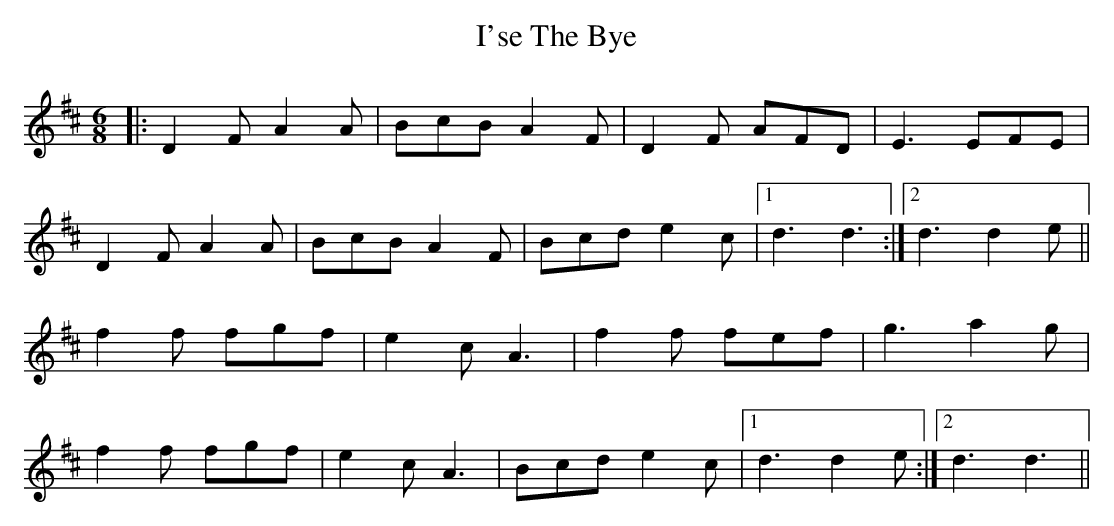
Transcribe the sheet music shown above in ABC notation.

X:1
T: I'se The Bye
M: 6/8
L: 1/8
K: Dmaj
|:D2F A2A|BcB A2F|D2F AFD|E3 EFE|
D2F A2A|BcB A2F|Bcd e2c|1 d3 d3:|2 d3 d2e||
f2f fgf|e2c A3|f2f fef|g3 a2g|
f2f fgf|e2c A3|Bcd e2c|1 d3 d2e:|2 d3 d3||
